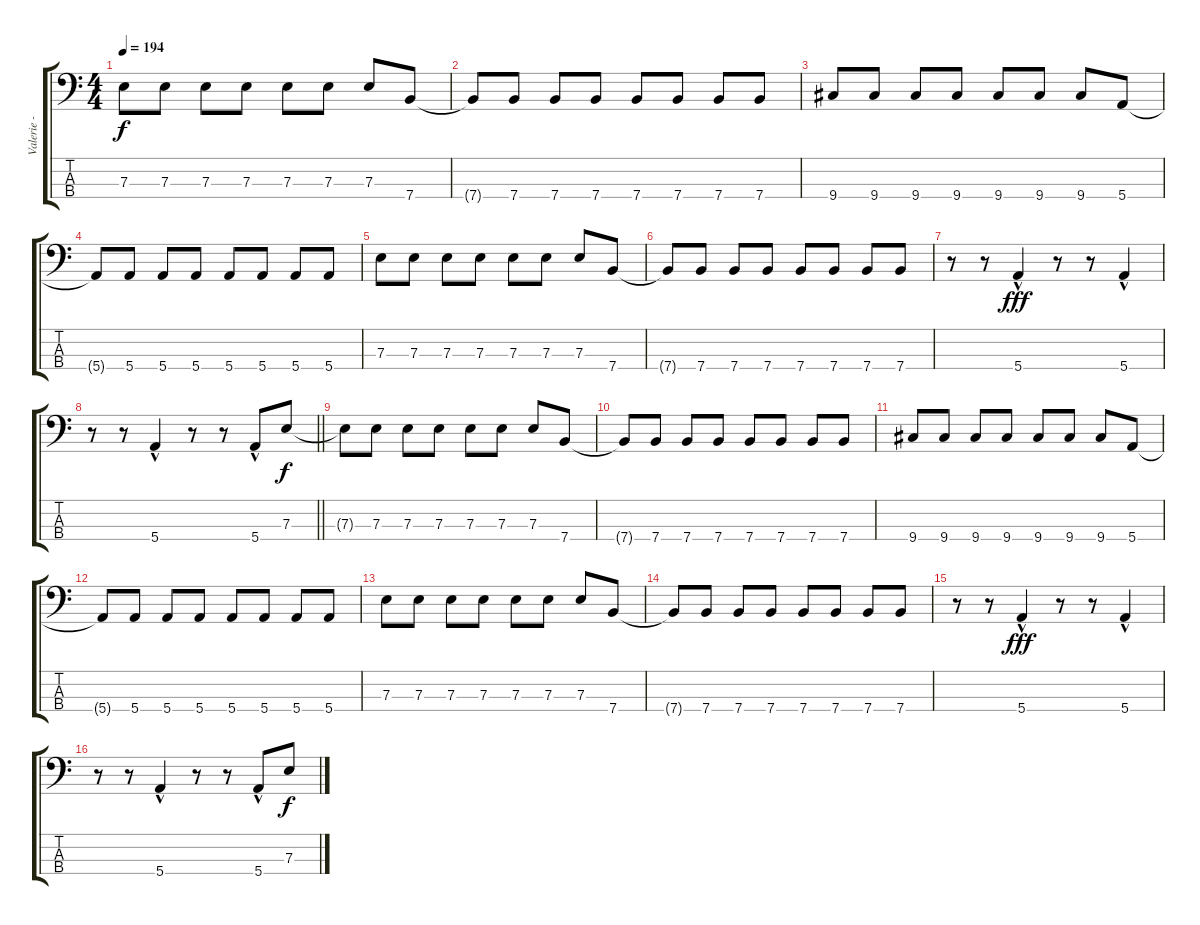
\track ("Valerie - Bass" "Valerie - ") {instrument electricbassfinger}
\staff {score tabs}
\tuning (G2 D2 A1 E1) {hide}
\ts (4 4)
\tempo 194
\clef f4
\ks c
7.3{t}.8{dy f} 7.3.8 7.3.8 7.3.8 7.3.8 7.3.8 7.3.8 7.4.8 |
7.4{t}.8 7.4.8 7.4.8 7.4.8 7.4.8 7.4.8 7.4.8 7.4.8 |
9.4.8 9.4.8 9.4.8 9.4.8 9.4.8 9.4.8 9.4.8 5.4.8 |
5.4{t}.8 5.4.8 5.4.8 5.4.8 5.4.8 5.4.8 5.4.8 5.4.8 |
7.3.8 7.3.8 7.3.8 7.3.8 7.3.8 7.3.8 7.3.8 7.4.8 |
7.4{t}.8 7.4.8 7.4.8 7.4.8 7.4.8 7.4.8 7.4.8 7.4.8 |
r.8 r.8 5.4{hac}.4{dy fff} r.8 r.8 5.4{hac}.4 |
\barLineRight lightlight
r.8 r.8 5.4{hac}.4 r.8 r.8 5.4{hac}.8 7.3.8{dy f} |
7.3{t}.8 7.3.8 7.3.8 7.3.8 7.3.8 7.3.8 7.3.8 7.4.8 |
7.4{t}.8 7.4.8 7.4.8 7.4.8 7.4.8 7.4.8 7.4.8 7.4.8 |
9.4.8 9.4.8 9.4.8 9.4.8 9.4.8 9.4.8 9.4.8 5.4.8 |
5.4{t}.8 5.4.8 5.4.8 5.4.8 5.4.8 5.4.8 5.4.8 5.4.8 |
7.3.8 7.3.8 7.3.8 7.3.8 7.3.8 7.3.8 7.3.8 7.4.8 |
7.4{t}.8 7.4.8 7.4.8 7.4.8 7.4.8 7.4.8 7.4.8 7.4.8 |
r.8 r.8 5.4{hac}.4{dy fff} r.8 r.8 5.4{hac}.4 |
r.8 r.8 5.4{hac}.4 r.8 r.8 5.4{hac}.8 7.3.8{dy f}
